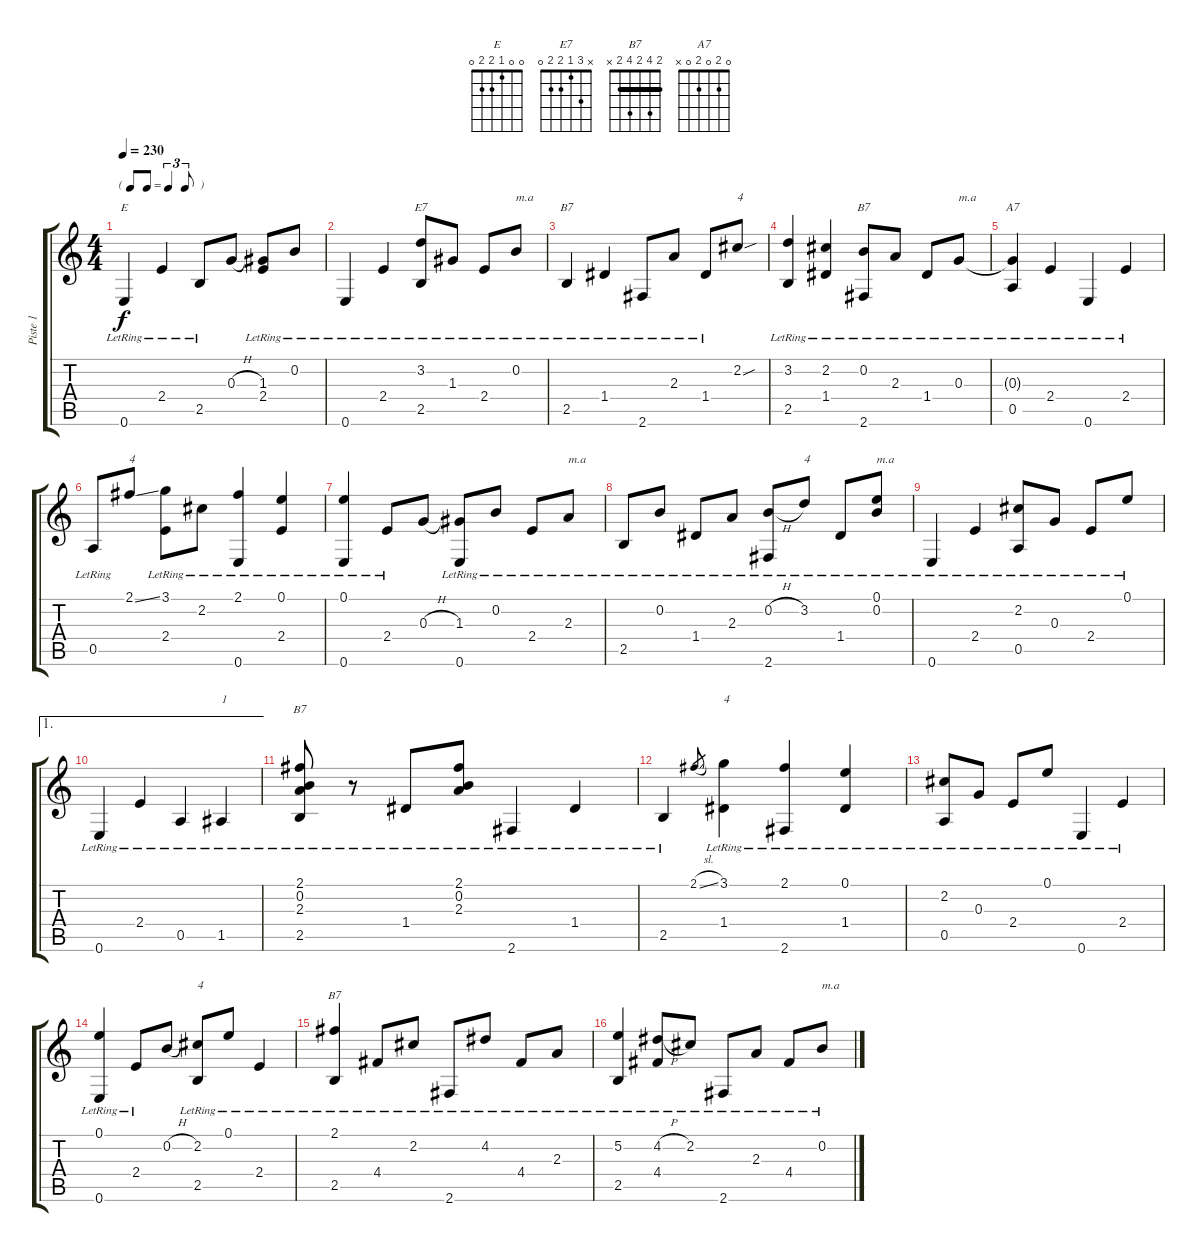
\track ("Piste 1" "Piste 1") {instrument acousticguitarnylon}
\staff {score tabs}
\tuning (E4 B3 G3 D3 A2 E2) {hide}
\chord ("E" 0 0 1 2 2 0)
\chord ("E7" x 3 1 2 2 0)
\chord ("B7" x x 2 1 2 x)
\chord ("B7" x 0 2 1 x 2)
\chord ("A7" 0 2 0 2 0 x)
\chord ("B7" 2 0 2 1 2 x)
\chord ("B7" 2 4 2 4 2 x) {barre 2}
\ts (4 4)
\tf triplet8th
\tempo 230
\clef g2
\ks c
0.6{lr}.4{ch "E" dy f} 2.4{lr}.4 2.5{lr}.8 0.3{h}.8 (1.3{lr} 2.4{lr}).8 0.2{lr}.8 |
0.6{lr}.4 2.4{lr}.4 (3.2{lr} 2.5{lr}).8{ch "E7"} 1.3{lr}.8 2.4{lr}.8 0.2{lr}.8{txt "m.a"} |
2.5{lr}.4{ch "B7"} 1.4{lr}.4 2.6{lr}.8 2.3{lr}.8 1.4{lr}.8 2.2{sou}.8{txt "4"} |
(3.2{lr} 2.5{lr}).4 (2.2{lr} 1.4{lr}).4 (0.2{lr} 2.6{lr}).8{ch "B7"} 2.3{lr}.8 1.4{lr}.8 0.3{lr}.8{txt "m.a"} |
(0.3{t} 0.5{lr}).4{ch "A7"} 2.4{lr}.4 0.6{lr}.4 2.4{lr}.4 |
0.5{lr}.8 2.1{ss}.8{txt "4"} (3.1{lr} 2.4{lr}).8 2.2{lr}.8 (2.1{lr} 0.6{lr}).4 (0.1{lr} 2.4{lr}).4 |
(0.1{lr} 0.6{lr}).4 2.4{lr}.8 0.3{h}.8 (1.3{lr} 0.6{lr}).8 0.2{lr}.8 2.4{lr}.8 2.3{lr}.8{txt "m.a"} |
2.5{lr}.8 0.2{lr}.8 1.4{lr}.8 2.3{lr}.8 (0.2{h} 2.6{lr}).8 3.2{lr}.8{txt "4"} 1.4{lr}.8 (0.1{lr} 0.2{lr}).8{txt "m.a"} |
0.6{lr}.4 2.4{lr}.4 (2.2{lr} 0.5{lr}).8 0.3{lr}.8 2.4{lr}.8 0.1{lr}.8 |
\ae 1
0.6{lr}.4 2.4{lr}.4 0.5{lr}.4 1.5{lr}.4{txt "1"} |
(2.1{lr} 0.2{lr} 2.3{lr} 2.5{lr}).8{ch "B7"} r.8 1.4{lr}.8 (2.1{lr} 0.2{lr} 2.3{lr}).8 2.6{lr}.4 1.4{lr}.4 |
2.5{lr}.4 2.1{sl}.8{gr} (3.1{lr} 1.4{lr}).4{txt "4"} (2.1{lr} 2.6{lr}).4 (0.1{lr} 1.4{lr}).4 |
(2.2{lr} 0.5{lr}).8 0.3{lr}.8 2.4{lr}.8 0.1{lr}.8 0.6{lr}.4 2.4{lr}.4 |
(0.1{lr} 0.6{lr}).4 2.4{lr}.8 0.2{h}.8 (2.2{lr} 2.5{lr}).8{txt "4"} 0.1{lr}.8 2.4{lr}.4 |
(2.1{lr} 2.5{lr}).4{ch "B7"} 4.4{lr}.8 2.2{lr}.8 2.6{lr}.8 4.2{lr}.8 4.4{lr}.8 2.3{lr}.8 |
(5.2{lr} 2.5{lr}).4 (4.2{h} 4.4{lr}).8 2.2{lr}.8 2.6{lr}.8 2.3{lr}.8 4.4{lr}.8 0.2{lr}.8{txt "m.a"}
